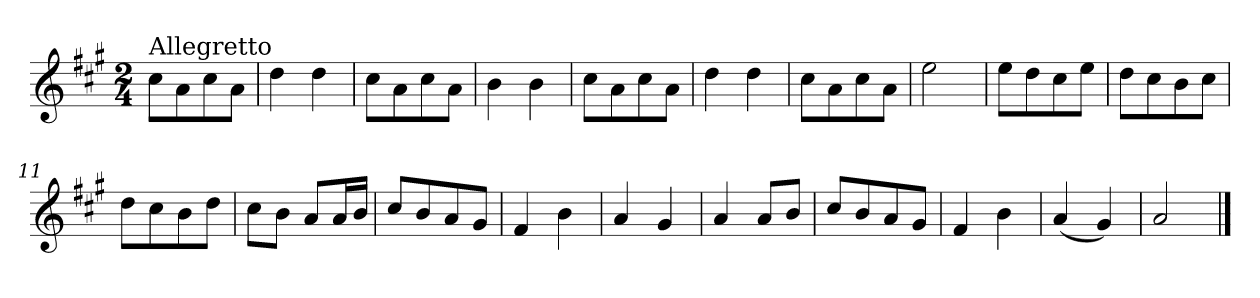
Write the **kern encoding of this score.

**kern
*part1
*staff1
*clefG2
*k[f#c#g#]
*A:
*M2/4
=1
!LO:TX:a:t=Allegretto
8cc#\L
8a\
8cc#\
8a\J
=2
4dd\
4dd\
=3
8cc#\L
8a\
8cc#\
8a\J
=4
4b\
4b\
=5
8cc#\L
8a\
8cc#\
8a\J
=6
4dd\
4dd\
=7
8cc#\L
8a\
8cc#\
8a\J
=8
2ee\
=9
8ee\L
8dd\
8cc#\
8ee\J
!!LO:LB:g=z
=10
8dd\L
8cc#\
8b\
8cc#\J
=11
8dd\L
8cc#\
8b\
8dd\J
=12
8cc#\L
8b\J
8a/L
16a/L
16b/JJ
=13
8cc#/L
8b/
8a/
8g#/J
=14
4f#/
4b\
=15
4a/
4g#/
=16
4a/
8a/L
8b/J
=17
8cc#/L
8b/
8a/
8g#/J
=18
4f#/
4b\
=19
(<4a/
4g#/)
!!LO:LB:g=z
=20
2a/
==
*-
